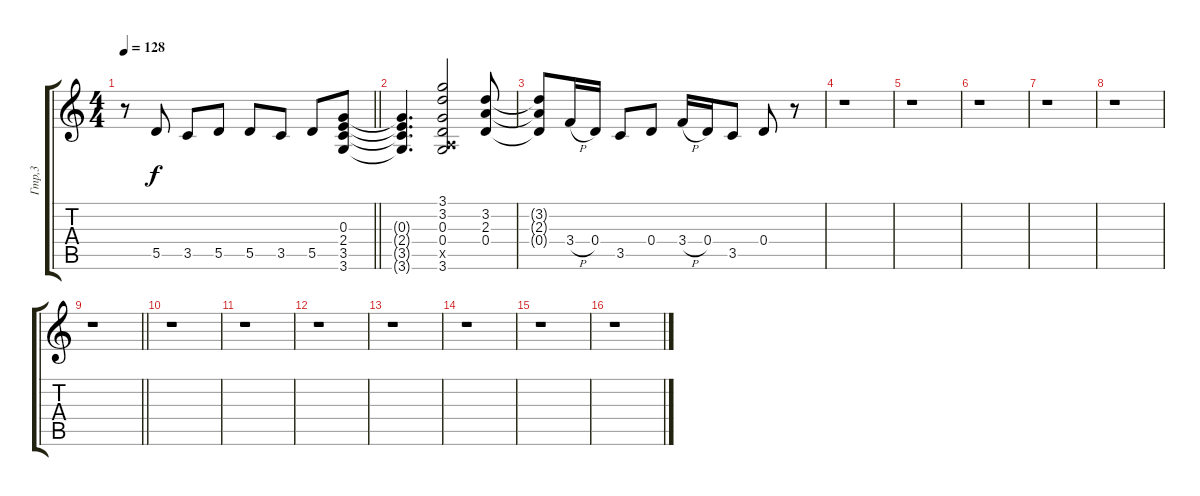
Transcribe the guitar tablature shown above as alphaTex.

\track ("Гтр,3" "Гтр,3") {instrument distortionguitar}
\staff {score tabs}
\tuning (E4 B3 G3 D3 A2 E2) {hide}
\ts (4 4)
\tempo 128
\clef g2
\barLineRight lightlight
\ks c
r.8{dy f} 5.5.8 3.5.8 5.5.8 5.5.8 3.5.8 5.5.8 (0.3 2.4 3.5 3.6).8 |
(0.3{t} 2.4{t} 3.5{t} 3.6{t}).4{d} (3.1 3.2 0.3 0.4 0.5{x} 3.6).2 (3.2 2.3 0.4).8 |
(3.2{t} 2.3{t} 0.4{t}).8 3.4{h}.16 0.4.16 3.5.8 0.4.8 3.4{h}.16 0.4.16 3.5.8 0.4.8 r.8 |
r.1 |
r.1 |
r.1 |
r.1 |
r.1 |
\barLineRight lightlight
r.1 |
r.1 |
r.1 |
r.1 |
r.1 |
r.1 |
r.1 |
r.1
